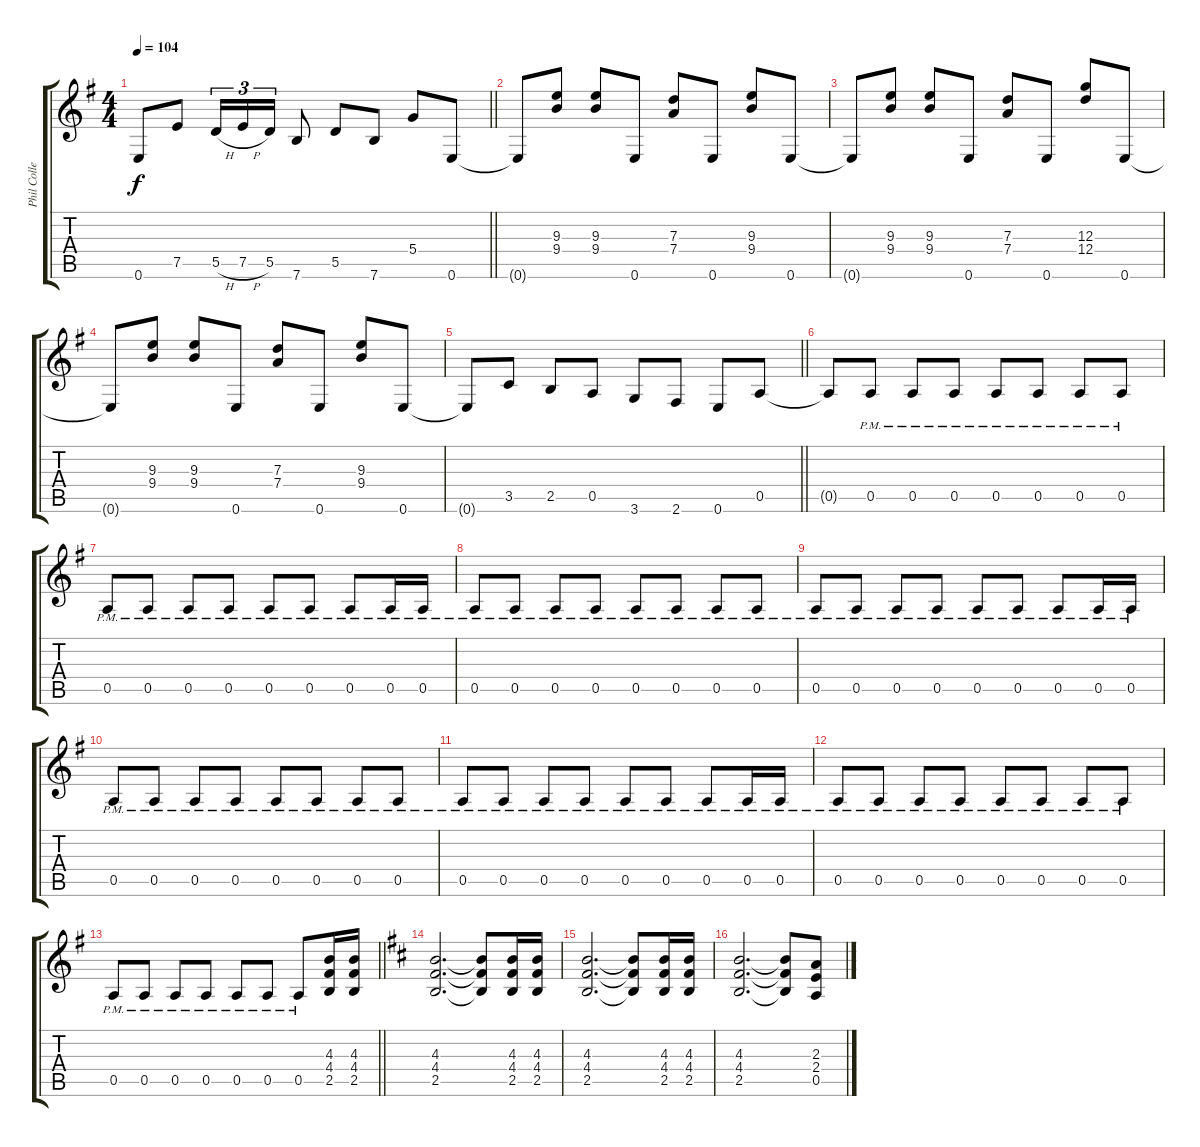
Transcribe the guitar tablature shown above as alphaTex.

\track ("Phil Collen" "Phil Colle") {instrument electricguitarclean}
\staff {score tabs}
\tuning (E4 B3 G3 D3 A2 E2) {hide}
\ts (4 4)
\tempo 104
\clef g2
\barLineRight lightlight
\ks eminor
0.6{t}.8{dy f} 7.5.8 5.5{h}.16{tu (3 2)} 7.5{h}.16{tu (3 2)} 5.5.16{tu (3 2)} 7.6.8 5.5.8 7.6.8 5.4.8 0.6.8 |
0.6{t}.8 (9.3 9.4).8 (9.3 9.4).8 0.6.8 (7.3 7.4).8 0.6.8 (9.3 9.4).8 0.6.8 |
0.6{t}.8 (9.3 9.4).8 (9.3 9.4).8 0.6.8 (7.3 7.4).8 0.6.8 (12.3 12.4).8 0.6.8 |
0.6{t}.8 (9.3 9.4).8 (9.3 9.4).8 0.6.8 (7.3 7.4).8 0.6.8 (9.3 9.4).8 0.6.8 |
\barLineRight lightlight
0.6{t}.8 3.5.8 2.5.8 0.5.8 3.6.8 2.6.8 0.6.8 0.5.8 |
0.5{t}.8 0.5{pm}.8 0.5{pm}.8 0.5{pm}.8 0.5{pm}.8 0.5{pm}.8 0.5{pm}.8 0.5{pm}.8 |
0.5{pm}.8 0.5{pm}.8 0.5{pm}.8 0.5{pm}.8 0.5{pm}.8 0.5{pm}.8 0.5{pm}.8 0.5{pm}.16 0.5{pm}.16 |
0.5{pm}.8 0.5{pm}.8 0.5{pm}.8 0.5{pm}.8 0.5{pm}.8 0.5{pm}.8 0.5{pm}.8 0.5{pm}.8 |
0.5{pm}.8 0.5{pm}.8 0.5{pm}.8 0.5{pm}.8 0.5{pm}.8 0.5{pm}.8 0.5{pm}.8 0.5{pm}.16 0.5{pm}.16 |
0.5{pm}.8 0.5{pm}.8 0.5{pm}.8 0.5{pm}.8 0.5{pm}.8 0.5{pm}.8 0.5{pm}.8 0.5{pm}.8 |
0.5{pm}.8 0.5{pm}.8 0.5{pm}.8 0.5{pm}.8 0.5{pm}.8 0.5{pm}.8 0.5{pm}.8 0.5{pm}.16 0.5{pm}.16 |
0.5{pm}.8 0.5{pm}.8 0.5{pm}.8 0.5{pm}.8 0.5{pm}.8 0.5{pm}.8 0.5{pm}.8 0.5{pm}.8 |
\barLineRight lightlight
0.5{pm}.8 0.5{pm}.8 0.5{pm}.8 0.5{pm}.8 0.5{pm}.8 0.5{pm}.8 0.5{pm}.8 (4.3 4.4 2.5).16 (4.3 4.4 2.5).16 |
\ks bminor
(4.3 4.4 2.5).2{d} (4.3{t} 4.4{t} 2.5{t}).8 (4.3 4.4 2.5).16 (4.3 4.4 2.5).16 |
(4.3 4.4 2.5).2{d} (4.3{t} 4.4{t} 2.5{t}).8 (4.3 4.4 2.5).16 (4.3 4.4 2.5).16 |
(4.3 4.4 2.5).2{d} (4.3{t} 4.4{t} 2.5{t}).8 (2.3 2.4 0.5).8
